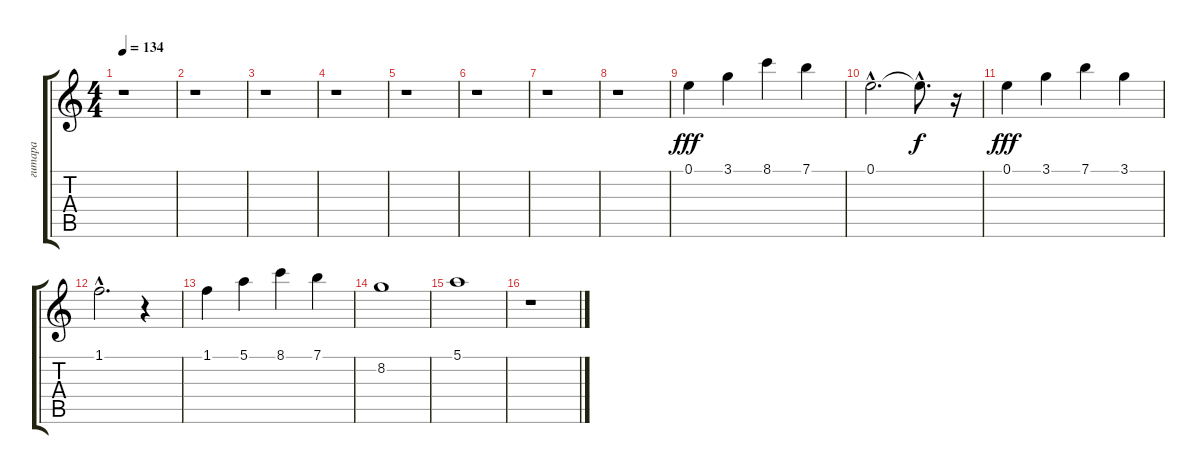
\track ("гитара" "гитара") {instrument overdrivenguitar}
\staff {score tabs}
\tuning (E4 B3 G3 D3 A2 E2) {hide}
\ts (4 4)
\tempo 134
\clef g2
\ks c
r.1{dy fff} |
r.1 |
r.1 |
r.1 |
r.1 |
r.1 |
r.1 |
r.1 |
0.1.4{volume 6 balance 5 instrument overdrivenguitar} 3.1.4 8.1.4 7.1.4 |
0.1{hac}.2{d} 0.1{hac t}.8{d dy f} r.16 |
0.1.4{dy fff} 3.1.4 7.1.4 3.1.4 |
1.1{hac}.2{d} r.4 |
1.1.4 5.1.4 8.1.4 7.1.4 |
8.2.1 |
5.1.1 |
r.1
